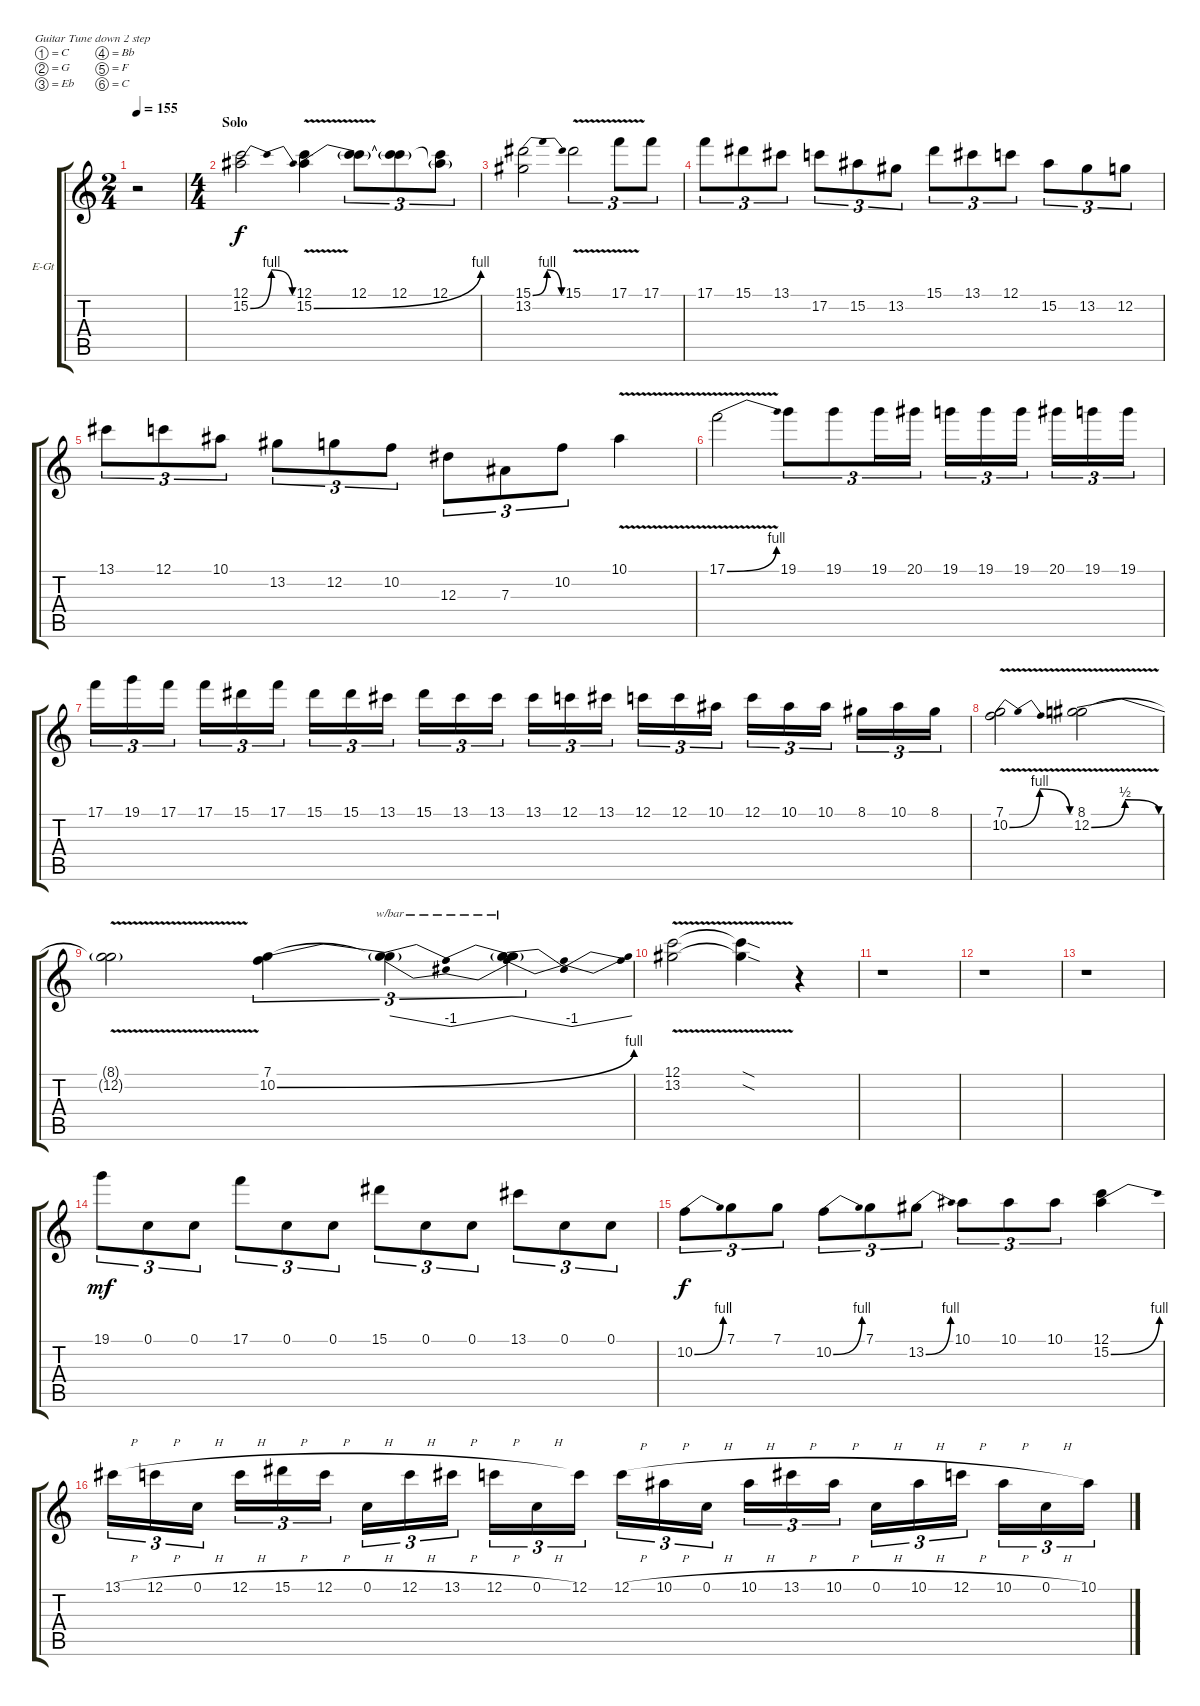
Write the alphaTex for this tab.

\defaultSystemsLayout 4
\bracketExtendMode groupsimilarinstruments
\firstSystemTrackNameOrientation horizontal
\otherSystemsTrackNameOrientation horizontal
\track ("Electric Guitar" "E-Gt") {instrument distortionguitar}
\staff {score tabs}
\tuning (C4 G3 Eb3 Bb2 F2 C2)
\ts (2 4)
\tempo 155
\clef g2
\ks c
r.2{dy f} |
\ts (4 4)
\section ("" "Solo")
(12.1 15.2{be (bendrelease 0 0 10.2 4 47.4 4 59.4 0)}).2 (12.1 15.2{be (bend 0 0 15 4) v}).4 (12.1 15.2{t}).8{tu (3 2)} (12.1 15.2{t}).8{tu (3 2)} (12.1 15.2{t}).8{tu (3 2)} |
(15.1{be (bendrelease 0 0 15.6 4 39.6 4 60 0)} 13.2).2 15.1{v}.2{tu (3 2)} 17.1{v}.8{tu (3 2)} 17.1.8{tu (3 2)} |
17.1.8{tu (3 2)} 15.1.8{tu (3 2)} 13.1.8{tu (3 2)} 17.2.8{tu (3 2)} 15.2.8{tu (3 2)} 13.2.8{tu (3 2)} 15.1.8{tu (3 2)} 13.1.8{tu (3 2)} 12.1.8{tu (3 2)} 15.2.8{tu (3 2)} 13.2.8{tu (3 2)} 12.2.8{tu (3 2)} |
13.1.8{tu (3 2)} 12.1.8{tu (3 2)} 10.1.8{tu (3 2)} 13.2.8{tu (3 2)} 12.2.8{tu (3 2)} 10.2.8{tu (3 2)} 12.3.8{tu (3 2)} 7.3.8{tu (3 2)} 10.2.8{tu (3 2)} 10.1{v}.4 |
17.1{be (bend 0 0 15 4) v}.2 19.1.8{tu (3 2)} 19.1.8{tu (3 2)} 19.1.16{tu (3 2)} 20.1.16{tu (3 2)} 19.1.16{tu (3 2)} 19.1.16{tu (3 2)} 19.1.16{tu (3 2)} 20.1.16{tu (3 2)} 19.1.16{tu (3 2)} 19.1.16{tu (3 2)} |
17.1.16{tu (3 2)} 19.1.16{tu (3 2)} 17.1.16{tu (3 2)} 17.1.16{tu (3 2)} 15.1.16{tu (3 2)} 17.1.16{tu (3 2)} 15.1.16{tu (3 2)} 15.1.16{tu (3 2)} 13.1.16{tu (3 2)} 15.1.16{tu (3 2)} 13.1.16{tu (3 2)} 13.1.16{tu (3 2)} 13.1.16{tu (3 2)} 12.1.16{tu (3 2)} 13.1.16{tu (3 2)} 12.1.16{tu (3 2)} 12.1.16{tu (3 2)} 10.1.16{tu (3 2)} 12.1.16{tu (3 2)} 10.1.16{tu (3 2)} 10.1.16{tu (3 2)} 8.1.16{tu (3 2)} 10.1.16{tu (3 2)} 8.1.16{tu (3 2)} |
(7.1{v} 10.2{be (bendrelease 0 0 10.2 4 39 4 59.4 0)}).2 (8.1{v} 12.2{be (bendrelease 0 0 12 2 43.199999999999996 2 59.4 0)}).2 |
(8.1{t} 12.2{t}).2 (7.1 10.2{be (bend 0 0 15 4)}).4{tu (3 2)} (7.1{t} 10.2{t}).4{tu (3 2) tbe (dip default 0 0 15 -4 30 0)} (10.2{t} 7.1{t}).4{tu (3 2) tbe (dip default 0 0 15 -4 30 0)} |
(13.2{v} 12.1{v}).2 (12.1{v sod t} 13.2{v sod t}).4 r.4 |
r.1 |
r.1 |
r.1 |
19.1.8{tu (3 2) dy mf} 0.1.8{tu (3 2)} 0.1.8{tu (3 2)} 17.1.8{tu (3 2)} 0.1.8{tu (3 2)} 0.1.8{tu (3 2)} 15.1.8{tu (3 2)} 0.1.8{tu (3 2)} 0.1.8{tu (3 2)} 13.1.8{tu (3 2)} 0.1.8{tu (3 2)} 0.1.8{tu (3 2)} |
10.2{be (bend 0 0 15 4)}.8{tu (3 2) dy f} 7.1.8{tu (3 2)} 7.1.8{tu (3 2)} 10.2{be (bend 0 0 15 4)}.8{tu (3 2)} 7.1.8{tu (3 2)} 13.2{be (bend 0 0 15 4)}.8{tu (3 2)} 10.1.8{tu (3 2)} 10.1.8{tu (3 2)} 10.1.8{tu (3 2)} (15.2{be (bend 0 0 15 4)} 12.1).4 |
13.1{h}.16{tu (3 2)} 12.1{h}.16{tu (3 2)} 0.1{h}.16{tu (3 2)} 12.1{h}.16{tu (3 2)} 15.1{h}.16{tu (3 2)} 12.1{h}.16{tu (3 2)} 0.1{h}.16{tu (3 2)} 12.1{h}.16{tu (3 2)} 13.1{h}.16{tu (3 2)} 12.1{h}.16{tu (3 2)} 0.1{h}.16{tu (3 2)} 12.1.16{tu (3 2)} 12.1{h}.16{tu (3 2)} 10.1{h}.16{tu (3 2)} 0.1{h}.16{tu (3 2)} 10.1{h}.16{tu (3 2)} 13.1{h}.16{tu (3 2)} 10.1{h}.16{tu (3 2)} 0.1{h}.16{tu (3 2)} 10.1{h}.16{tu (3 2)} 12.1{h}.16{tu (3 2)} 10.1{h}.16{tu (3 2)} 0.1{h}.16{tu (3 2)} 10.1.16{tu (3 2)}
